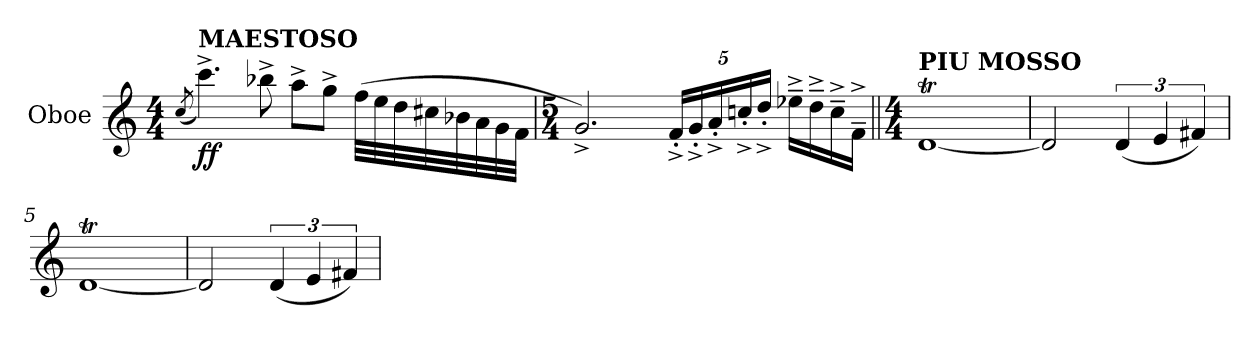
**kern	**dynam
*part1	*part1
*staff1	*staff1
*I"Oboe	*
*I'Ob.	*
*clefG2	*
*k[]	*
*M4/4	*
*MM88	*
=1	=1
(<8qcc/	.
!LO:TX:a:B:t=MAESTOSO	!
!	!LO:DY:b
4.ccc^\)	ff
8bb-X^\	.
8aa^\L	.
8gg^\J	.
(>32ff\LLL	.
32ee\	.
32dd\	.
32cc#X\	.
32b-X\	.
32a\	.
32g\	.
32f\JJJ	.
=2	=2
*M5/4	*
2.g^/)	.
*Xbrackettup	*
20f'^/LL	.
20g'^/	.
20a'^/	.
20ccn'^/	.
20dd'^/JJ	.
16ee-X~^\LL	.
16dd~^\	.
16cc~^\	.
16f~^\JJ	.
!!LO:LB:g=z
=3||	=3||
*M4/4	*
*MM100	*
!LO:TX:a:B:t=PIU MOSSO	!
[1dT	.
=4	=4
2dTTT/]	.
*brackettup	*
(<6d/	.
6e/	.
6f#X/)	.
=5	=5
[1dT	.
=6	=6
2dTTT/]	.
(<6d/	.
6e/	.
6f#X/)	.
=	=
*-	*-
